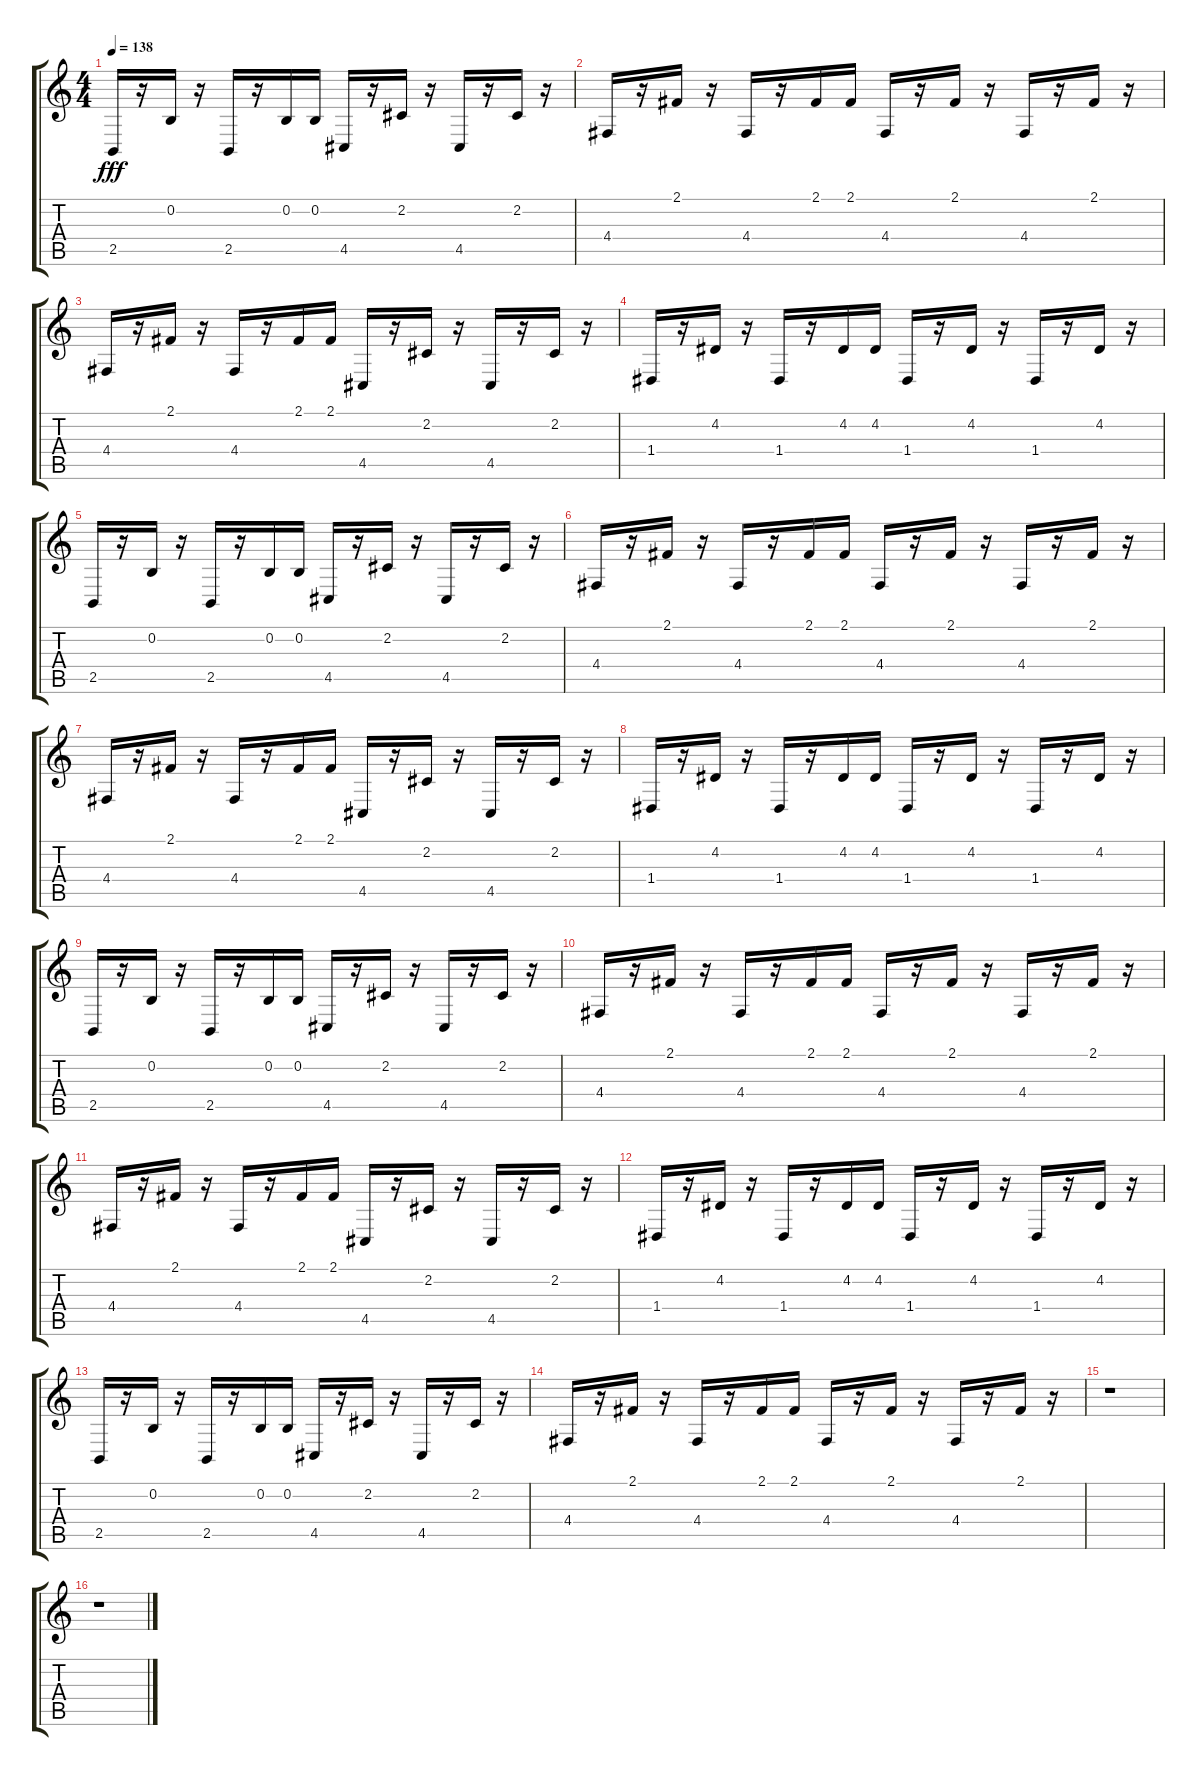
\track "" {instrument synthbrass2}
\staff {score tabs}
\tuning (E4 B3 G3 D3 A2 E2) {hide}
\ts (4 4)
\tempo 138
\clef g2
\ks c
2.5.16{dy fff} r.16 0.2.16 r.16 2.5.16 r.16 0.2.16 0.2.16 4.5.16 r.16 2.2.16 r.16 4.5.16 r.16 2.2.16 r.16 |
4.4.16 r.16 2.1.16 r.16 4.4.16 r.16 2.1.16 2.1.16 4.4.16 r.16 2.1.16 r.16 4.4.16 r.16 2.1.16 r.16 |
4.4.16 r.16 2.1.16 r.16 4.4.16 r.16 2.1.16 2.1.16 4.5.16 r.16 2.2.16 r.16 4.5.16 r.16 2.2.16 r.16 |
1.4.16 r.16 4.2.16 r.16 1.4.16 r.16 4.2.16 4.2.16 1.4.16 r.16 4.2.16 r.16 1.4.16 r.16 4.2.16 r.16 |
2.5.16 r.16 0.2.16 r.16 2.5.16 r.16 0.2.16 0.2.16 4.5.16 r.16 2.2.16 r.16 4.5.16 r.16 2.2.16 r.16 |
4.4.16 r.16 2.1.16 r.16 4.4.16 r.16 2.1.16 2.1.16 4.4.16 r.16 2.1.16 r.16 4.4.16 r.16 2.1.16 r.16 |
4.4.16 r.16 2.1.16 r.16 4.4.16 r.16 2.1.16 2.1.16 4.5.16 r.16 2.2.16 r.16 4.5.16 r.16 2.2.16 r.16 |
1.4.16 r.16 4.2.16 r.16 1.4.16 r.16 4.2.16 4.2.16 1.4.16 r.16 4.2.16 r.16 1.4.16 r.16 4.2.16 r.16 |
2.5.16 r.16 0.2.16 r.16 2.5.16 r.16 0.2.16 0.2.16 4.5.16 r.16 2.2.16 r.16 4.5.16 r.16 2.2.16 r.16 |
4.4.16 r.16 2.1.16 r.16 4.4.16 r.16 2.1.16 2.1.16 4.4.16 r.16 2.1.16 r.16 4.4.16 r.16 2.1.16 r.16 |
4.4.16 r.16 2.1.16 r.16 4.4.16 r.16 2.1.16 2.1.16 4.5.16 r.16 2.2.16 r.16 4.5.16 r.16 2.2.16 r.16 |
1.4.16 r.16 4.2.16 r.16 1.4.16 r.16 4.2.16 4.2.16 1.4.16 r.16 4.2.16 r.16 1.4.16 r.16 4.2.16 r.16 |
2.5.16 r.16 0.2.16 r.16 2.5.16 r.16 0.2.16 0.2.16 4.5.16 r.16 2.2.16 r.16 4.5.16 r.16 2.2.16 r.16 |
4.4.16 r.16 2.1.16 r.16 4.4.16 r.16 2.1.16 2.1.16 4.4.16 r.16 2.1.16 r.16 4.4.16 r.16 2.1.16 r.16 |
r.1 |
r.1
